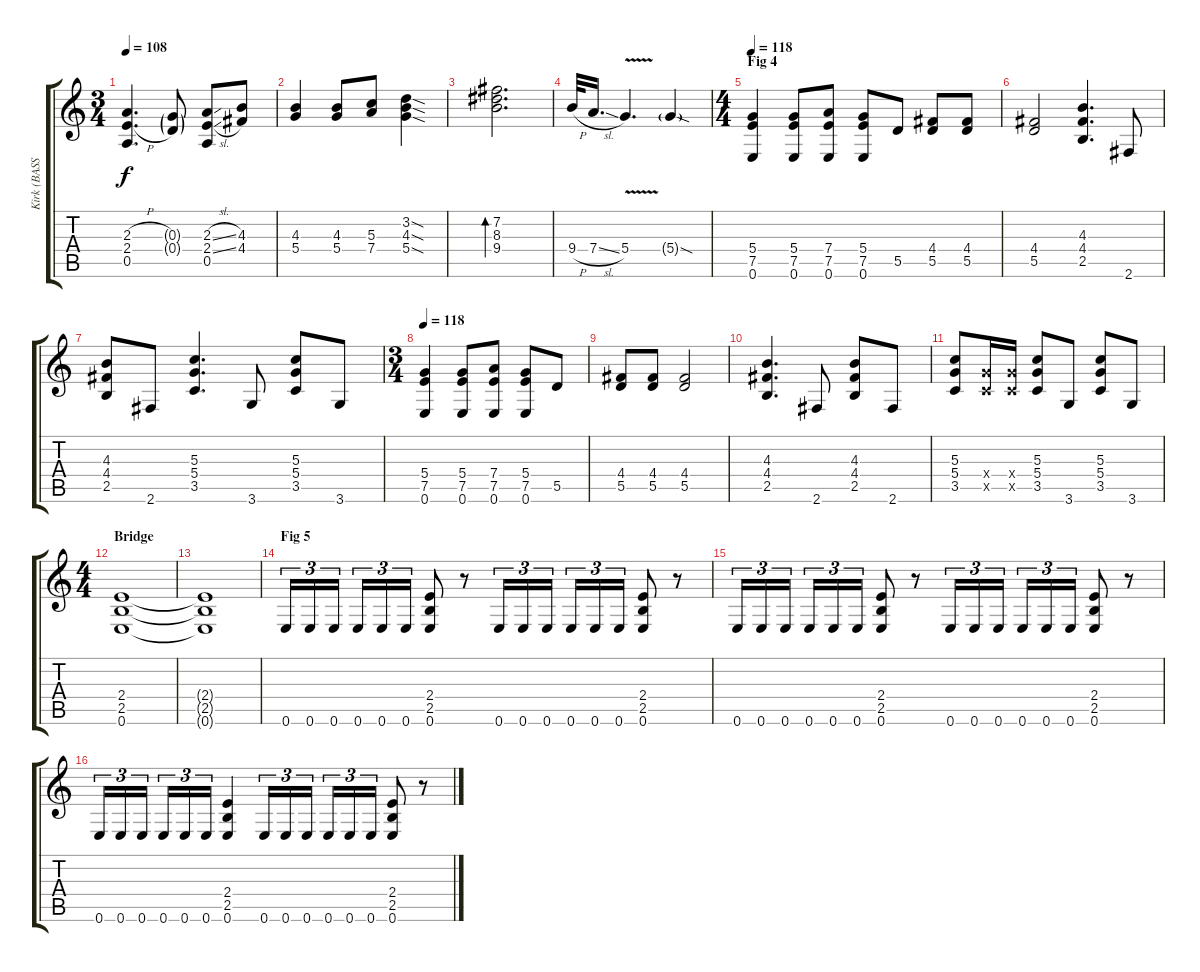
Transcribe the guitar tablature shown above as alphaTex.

\track ("Kirk (BASS)" "Kirk (BASS") {instrument acousticguitarsteel}
\staff {score tabs}
\tuning (E4 B3 G3 D3 A2 E2) {hide}
\ts (3 4)
\tempo 108
\clef g2
\ks c
(2.3{h} 2.4{h} 0.5).4{d dy f} (0.3{g} 0.4{g}).8 (2.3{sl} 2.4{sl} 0.5).8 (4.3 4.4).8 |
(4.3 5.4).4 (4.3 5.4).8 (5.3 7.4).8 (3.2{sod} 4.3{sod} 5.4{sod}).4 |
(7.2 8.3 9.4).2{d bd 120} |
9.4{h}.32 7.4{sl}.16{d} 5.4{v}.4{d} 5.4{sod g}.4 |
\ts (4 4)
\section ("" "Fig 4")
\tempo 118
(5.4 7.5 0.6).4{volume 16} (5.4 7.5 0.6).8 (7.4 7.5 0.6).8 (5.4 7.5 0.6).8 5.5.8 (4.4 5.5).8 (4.4 5.5).8 |
(4.4 5.5).2 (4.3 4.4 2.5).4{d} 2.6.8 |
(4.3 4.4 2.5).8 2.6.8 (5.3 5.4 3.5).4{d} 3.6.8 (5.3 5.4 3.5).8 3.6.8 |
\ts (3 4)
\tempo 118
(5.4 7.5 0.6).4 (5.4 7.5 0.6).8 (7.4 7.5 0.6).8 (5.4 7.5 0.6).8 5.5.8 |
(4.4 5.5).8 (4.4 5.5).8 (4.4 5.5).2 |
(4.3 4.4 2.5).4{d} 2.6.8 (4.3 4.4 2.5).8 2.6.8 |
(5.3 5.4 3.5).8 (5.4{x} 3.5{x}).16 (5.4{x} 3.5{x}).16 (5.3 5.4 3.5).8 3.6.8 (5.3 5.4 3.5).8 3.6.8 |
\ts (4 4)
\section ("" "Bridge")
(2.4 2.5 0.6).1{volume 12} |
(2.4{t} 2.5{t} 0.6{t}).1 |
\section ("" "Fig 5")
0.6.16{tu (3 2)} 0.6.16{tu (3 2)} 0.6.16{tu (3 2) beam splitsecondary} 0.6.16{tu (3 2)} 0.6.16{tu (3 2)} 0.6.16{tu (3 2)} (2.4 2.5 0.6).8 r.8 0.6.16{tu (3 2)} 0.6.16{tu (3 2)} 0.6.16{tu (3 2) beam splitsecondary} 0.6.16{tu (3 2)} 0.6.16{tu (3 2)} 0.6.16{tu (3 2)} (2.4 2.5 0.6).8 r.8 |
0.6.16{tu (3 2)} 0.6.16{tu (3 2)} 0.6.16{tu (3 2) beam splitsecondary} 0.6.16{tu (3 2)} 0.6.16{tu (3 2)} 0.6.16{tu (3 2)} (2.4 2.5 0.6).8 r.8 0.6.16{tu (3 2)} 0.6.16{tu (3 2)} 0.6.16{tu (3 2) beam splitsecondary} 0.6.16{tu (3 2)} 0.6.16{tu (3 2)} 0.6.16{tu (3 2)} (2.4 2.5 0.6).8 r.8 |
0.6.16{tu (3 2)} 0.6.16{tu (3 2)} 0.6.16{tu (3 2) beam splitsecondary} 0.6.16{tu (3 2)} 0.6.16{tu (3 2)} 0.6.16{tu (3 2)} (2.4 2.5 0.6).4 0.6.16{tu (3 2)} 0.6.16{tu (3 2)} 0.6.16{tu (3 2) beam splitsecondary} 0.6.16{tu (3 2)} 0.6.16{tu (3 2)} 0.6.16{tu (3 2)} (2.4 2.5 0.6).8 r.8
